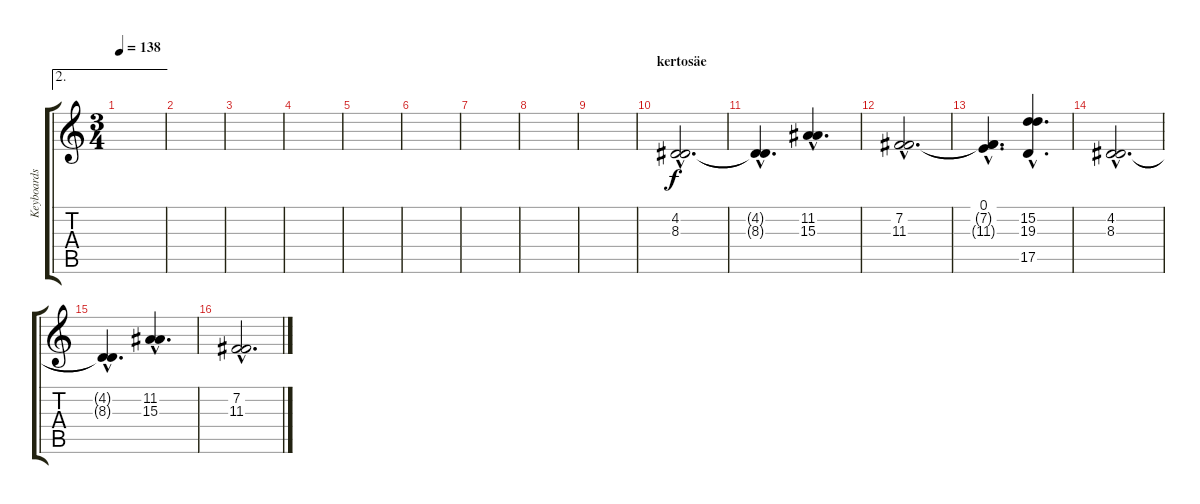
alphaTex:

\track ("Keyboards" "Keyboards") {instrument stringensemble1}
\staff {score tabs}
\tuning (E4 B3 G3 D3 A2 D2) {hide}
\ae 2
\ts (3 4)
\tempo 138
\clef g2
\ks c
|
|
|
|
|
|
|
|
|
\section ("" "kertosäe")
(4.2{hac} 8.3{hac}).2{d} |
(4.2{hac t} 8.3{hac t}).4{d} (11.2{hac} 15.3{hac}).4{d} |
(7.2{hac} 11.3{hac}).2{d} |
(0.1{hac} 7.2{hac t} 11.3{hac t}).4{d} (15.2{hac} 19.3{hac} 17.5{hac}).4{d} |
(4.2{hac} 8.3{hac}).2{d} |
(4.2{hac t} 8.3{hac t}).4{d} (11.2{hac} 15.3{hac}).4{d} |
(7.2{hac} 11.3{hac}).2{d}
